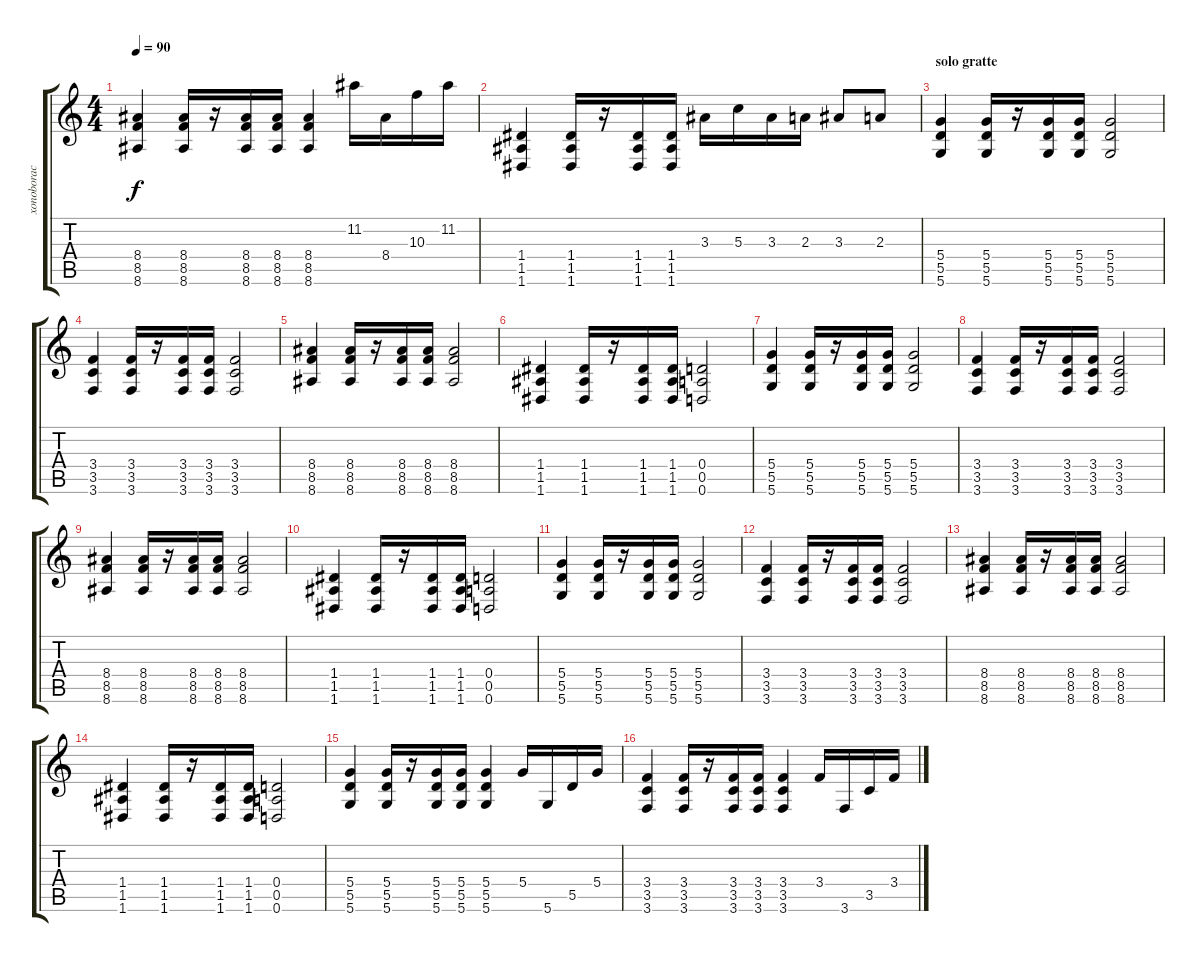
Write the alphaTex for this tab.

\track ("xonoborac mollig" "xonoborac ") {instrument distortionguitar}
\staff {score tabs}
\tuning (E4 B3 G3 D3 A2 D2) {hide}
\ts (4 4)
\tempo 90
\clef g2
\ks c
(8.4 8.5 8.6).4{dy f} (8.4 8.5 8.6).16 r.16 (8.4 8.5 8.6).16 (8.4 8.5 8.6).16 (8.4 8.5 8.6).4 11.2.16 8.4.16 10.3.16 11.2.16 |
(1.4 1.5 1.6).4 (1.4 1.5 1.6).16 r.16 (1.4 1.5 1.6).16 (1.4 1.5 1.6).16 3.3.16 5.3.16 3.3.16 2.3.16 3.3.8 2.3.8 |
\section ("" "solo gratte")
(5.4 5.5 5.6).4 (5.4 5.5 5.6).16 r.16 (5.4 5.5 5.6).16 (5.4 5.5 5.6).16 (5.4 5.5 5.6).2 |
(3.4 3.5 3.6).4 (3.4 3.5 3.6).16 r.16 (3.4 3.5 3.6).16 (3.4 3.5 3.6).16 (3.4 3.5 3.6).2 |
(8.4 8.5 8.6).4 (8.4 8.5 8.6).16 r.16 (8.4 8.5 8.6).16 (8.4 8.5 8.6).16 (8.4 8.5 8.6).2 |
(1.4 1.5 1.6).4 (1.4 1.5 1.6).16 r.16 (1.4 1.5 1.6).16 (1.4 1.5 1.6).16 (0.4 0.5 0.6).2 |
(5.4 5.5 5.6).4 (5.4 5.5 5.6).16 r.16 (5.4 5.5 5.6).16 (5.4 5.5 5.6).16 (5.4 5.5 5.6).2 |
(3.4 3.5 3.6).4 (3.4 3.5 3.6).16 r.16 (3.4 3.5 3.6).16 (3.4 3.5 3.6).16 (3.4 3.5 3.6).2 |
(8.4 8.5 8.6).4 (8.4 8.5 8.6).16 r.16 (8.4 8.5 8.6).16 (8.4 8.5 8.6).16 (8.4 8.5 8.6).2 |
(1.4 1.5 1.6).4 (1.4 1.5 1.6).16 r.16 (1.4 1.5 1.6).16 (1.4 1.5 1.6).16 (0.4 0.5 0.6).2 |
(5.4 5.5 5.6).4 (5.4 5.5 5.6).16 r.16 (5.4 5.5 5.6).16 (5.4 5.5 5.6).16 (5.4 5.5 5.6).2 |
(3.4 3.5 3.6).4 (3.4 3.5 3.6).16 r.16 (3.4 3.5 3.6).16 (3.4 3.5 3.6).16 (3.4 3.5 3.6).2 |
(8.4 8.5 8.6).4 (8.4 8.5 8.6).16 r.16 (8.4 8.5 8.6).16 (8.4 8.5 8.6).16 (8.4 8.5 8.6).2 |
(1.4 1.5 1.6).4 (1.4 1.5 1.6).16 r.16 (1.4 1.5 1.6).16 (1.4 1.5 1.6).16 (0.4 0.5 0.6).2 |
(5.4 5.5 5.6).4 (5.4 5.5 5.6).16 r.16 (5.4 5.5 5.6).16 (5.4 5.5 5.6).16 (5.4 5.5 5.6).4 5.4.16 5.6.16 5.5.16 5.4.16 |
(3.4 3.5 3.6).4 (3.4 3.5 3.6).16 r.16 (3.4 3.5 3.6).16 (3.4 3.5 3.6).16 (3.4 3.5 3.6).4 3.4.16 3.6.16 3.5.16 3.4.16
